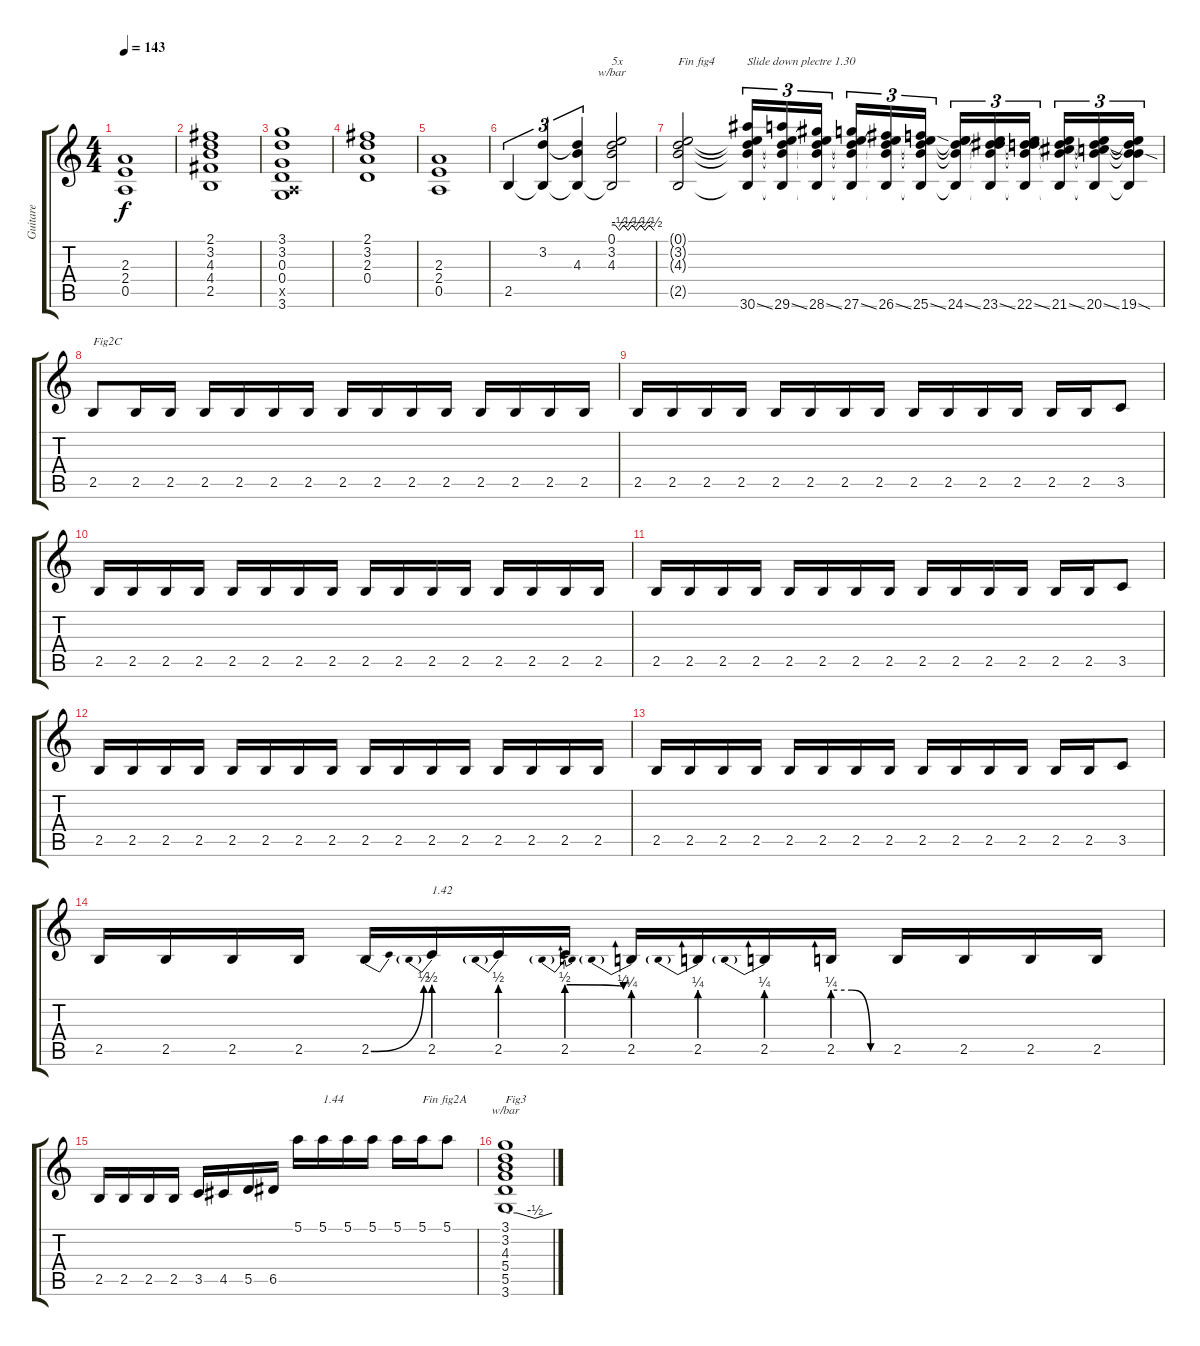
\track ("Guitare" "Guitare") {instrument distortionguitar}
\staff {score tabs}
\tuning (E4 B3 G3 D3 A2 E2) {hide}
\ts (4 4)
\tempo 143
\clef g2
\ks c
(2.3 2.4 0.5).1{dy f} |
(2.1 3.2 4.3 4.4 2.5).1 |
(3.1 3.2 0.3 0.4 0.5{x} 3.6).1 |
(2.1 3.2 2.3 0.4).1 |
(2.3 2.4 0.5).1 |
2.5.4{tu (3 2)} (3.2 2.5{t}).4{tu (3 2)} (3.2{t} 4.3 2.5{t}).4{tu (3 2)} (0.1 3.2 4.3 2.5{t}).2{tbe (custom default 0 0 5 0 11 -2 17 0 23 -2 29 0 35 -2 41 0 47 -2 53 0 60 -2) txt "5x"} |
(0.1{t} 3.2{t} 4.3{t} 2.5{t}).2{txt "Fin fig4"} (0.1{t} 3.2{t} 4.3{t} 2.5{t} 30.6{ss}).16{tu (3 2) txt "Slide down plectre 1.30"} (0.1{t} 3.2{t} 4.3{t} 2.5{t} 29.6{ss}).16{tu (3 2)} (0.1{t} 3.2{t} 4.3{t} 2.5{t} 28.6{ss}).16{tu (3 2)} (0.1{t} 3.2{t} 4.3{t} 2.5{t} 27.6{ss}).16{tu (3 2)} (0.1{t} 3.2{t} 4.3{t} 2.5{t} 26.6{ss}).16{tu (3 2)} (0.1{t} 3.2{t} 4.3{t} 2.5{t} 25.6{ss}).16{tu (3 2)} (0.1{t} 3.2{t} 4.3{t} 2.5{t} 24.6{ss}).16{tu (3 2)} (0.1{t} 3.2{t} 4.3{t} 2.5{t} 23.6{ss}).16{tu (3 2)} (0.1{t} 3.2{t} 4.3{t} 2.5{t} 22.6{ss}).16{tu (3 2)} (0.1{t} 3.2{t} 4.3{t} 2.5{t} 21.6{ss}).16{tu (3 2)} (0.1{t} 3.2{t} 4.3{t} 2.5{t} 20.6{ss}).16{tu (3 2)} (0.1{t} 3.2{t} 4.3{t} 2.5{t} 19.6{sod}).16{tu (3 2)} |
2.5.8{txt "Fig2C" instrument distortionguitar} 2.5.16 2.5.16 2.5.16 2.5.16 2.5.16 2.5.16 2.5.16 2.5.16 2.5.16 2.5.16 2.5.16 2.5.16 2.5.16 2.5.16 |
2.5.16 2.5.16 2.5.16 2.5.16 2.5.16 2.5.16 2.5.16 2.5.16 2.5.16 2.5.16 2.5.16 2.5.16 2.5.16 2.5.16 3.5.8 |
2.5.16 2.5.16 2.5.16 2.5.16 2.5.16 2.5.16 2.5.16 2.5.16 2.5.16 2.5.16 2.5.16 2.5.16 2.5.16 2.5.16 2.5.16 2.5.16 |
2.5.16 2.5.16 2.5.16 2.5.16 2.5.16 2.5.16 2.5.16 2.5.16 2.5.16 2.5.16 2.5.16 2.5.16 2.5.16 2.5.16 3.5.8 |
2.5.16 2.5.16 2.5.16 2.5.16 2.5.16 2.5.16 2.5.16 2.5.16 2.5.16 2.5.16 2.5.16 2.5.16 2.5.16 2.5.16 2.5.16 2.5.16 |
2.5.16 2.5.16 2.5.16 2.5.16 2.5.16 2.5.16 2.5.16 2.5.16 2.5.16 2.5.16 2.5.16 2.5.16 2.5.16 2.5.16 3.5.8 |
2.5.16 2.5.16 2.5.16 2.5.16 2.5{be (bend 0 0 60 2)}.16 2.5{be (prebend 0 2 60 2)}.16{txt "1.42"} 2.5{be (prebend 0 2 60 2)}.16 2.5{be (prebendrelease 0 2 60 1)}.16 2.5{be (prebend 0 1 60 1)}.16 2.5{be (prebend 0 1 60 1)}.16 2.5{be (prebend 0 1 60 1)}.16 2.5{be (custom 0 1 20 1 40 0 60 0)}.16 2.5.16 2.5.16 2.5.16 2.5.16 |
2.5.16 2.5.16 2.5.16 2.5.16 3.5.16 4.5.16 5.5.16 6.5.16 5.1.16 5.1.16{txt "1.44"} 5.1.16 5.1.16 5.1.16 5.1.16{txt "Fin fig2A"} 5.1.8 |
(3.1 3.2 4.3 5.4 5.5 3.6).1{tbe (custom default 0 0 15 0 38 -2 60 0) txt "Fig3"}
